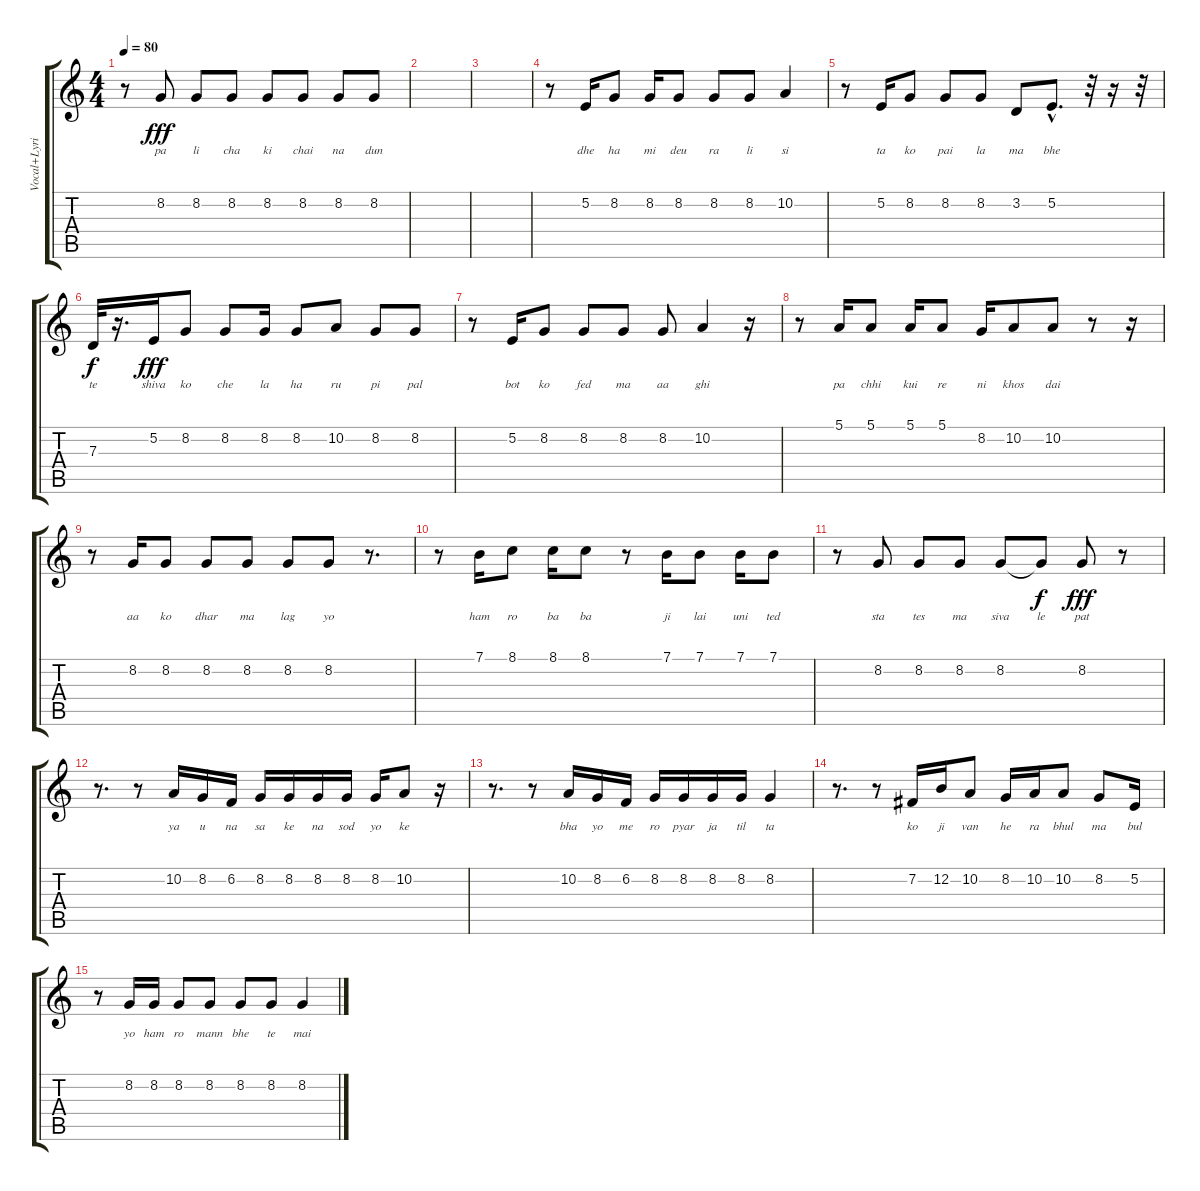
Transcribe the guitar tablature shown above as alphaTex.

\track ("Vocal+Lyrics" "Vocal+Lyri") {instrument acousticgrandpiano}
\staff {score tabs}
\tuning (E4 B3 G3 D3 A2 E2) {hide}
\ts (4 4)
\tempo 80
\clef g2
\ks c
r.8{dy fff} 8.2.8{lyrics (0 "pa") lyrics (1 "") lyrics (2 "") lyrics (3 "") lyrics (4 "")} 8.2.8{lyrics (0 "li") lyrics (1 "") lyrics (2 "") lyrics (3 "") lyrics (4 "")} 8.2.8{lyrics (0 "cha") lyrics (1 "") lyrics (2 "") lyrics (3 "") lyrics (4 "")} 8.2.8{lyrics (0 "ki") lyrics (1 "") lyrics (2 "") lyrics (3 "") lyrics (4 "")} 8.2.8{lyrics (0 "chai") lyrics (1 "") lyrics (2 "") lyrics (3 "") lyrics (4 "")} 8.2.8{lyrics (0 "na") lyrics (1 "") lyrics (2 "") lyrics (3 "") lyrics (4 "")} 8.2.8{lyrics (0 "dun") lyrics (1 "") lyrics (2 "") lyrics (3 "") lyrics (4 "")} |
|
|
r.8 5.2.16{lyrics (0 "dhe") lyrics (1 "") lyrics (2 "") lyrics (3 "") lyrics (4 "")} 8.2.8{lyrics (0 "ha") lyrics (1 "") lyrics (2 "") lyrics (3 "") lyrics (4 "")} 8.2.16{lyrics (0 "mi") lyrics (1 "") lyrics (2 "") lyrics (3 "") lyrics (4 "")} 8.2.8{lyrics (0 "deu") lyrics (1 "") lyrics (2 "") lyrics (3 "") lyrics (4 "")} 8.2.8{lyrics (0 "ra") lyrics (1 "") lyrics (2 "") lyrics (3 "") lyrics (4 "")} 8.2.8{lyrics (0 "li") lyrics (1 "") lyrics (2 "") lyrics (3 "") lyrics (4 "")} 10.2.4{lyrics (0 "si") lyrics (1 "") lyrics (2 "") lyrics (3 "") lyrics (4 "")} |
r.8 5.2.16{lyrics (0 "ta") lyrics (1 "") lyrics (2 "") lyrics (3 "") lyrics (4 "")} 8.2.8{lyrics (0 "ko") lyrics (1 "") lyrics (2 "") lyrics (3 "") lyrics (4 "")} 8.2.8{lyrics (0 "pai") lyrics (1 "") lyrics (2 "") lyrics (3 "") lyrics (4 "")} 8.2.8{lyrics (0 "la") lyrics (1 "") lyrics (2 "") lyrics (3 "") lyrics (4 "")} 3.2.8{lyrics (0 "ma") lyrics (1 "") lyrics (2 "") lyrics (3 "") lyrics (4 "")} 5.2{hac}.8{d lyrics (0 "bhe") lyrics (1 "") lyrics (2 "") lyrics (3 "") lyrics (4 "")} r.32 r.16 r.32 |
7.3.32{lyrics (0 "te") lyrics (1 "") lyrics (2 "") lyrics (3 "") lyrics (4 "") dy f} r.16{d} 5.2.16{lyrics (0 "shiva") lyrics (1 "") lyrics (2 "") lyrics (3 "") lyrics (4 "") dy fff} 8.2.8{lyrics (0 "ko") lyrics (1 "") lyrics (2 "") lyrics (3 "") lyrics (4 "")} 8.2.8{lyrics (0 "che") lyrics (1 "") lyrics (2 "") lyrics (3 "") lyrics (4 "")} 8.2.16{lyrics (0 "la") lyrics (1 "") lyrics (2 "") lyrics (3 "") lyrics (4 "")} 8.2.8{lyrics (0 "ha") lyrics (1 "") lyrics (2 "") lyrics (3 "") lyrics (4 "")} 10.2.8{lyrics (0 "ru") lyrics (1 "") lyrics (2 "") lyrics (3 "") lyrics (4 "")} 8.2.8{lyrics (0 "pi") lyrics (1 "") lyrics (2 "") lyrics (3 "") lyrics (4 "")} 8.2.8{lyrics (0 "pal") lyrics (1 "") lyrics (2 "") lyrics (3 "") lyrics (4 "")} |
r.8 5.2.16{lyrics (0 "bot") lyrics (1 "") lyrics (2 "") lyrics (3 "") lyrics (4 "")} 8.2.8{lyrics (0 "ko") lyrics (1 "") lyrics (2 "") lyrics (3 "") lyrics (4 "")} 8.2.8{lyrics (0 "fed") lyrics (1 "") lyrics (2 "") lyrics (3 "") lyrics (4 "")} 8.2.8{lyrics (0 "ma") lyrics (1 "") lyrics (2 "") lyrics (3 "") lyrics (4 "")} 8.2.8{lyrics (0 "aa") lyrics (1 "") lyrics (2 "") lyrics (3 "") lyrics (4 "")} 10.2.4{lyrics (0 "ghi") lyrics (1 "") lyrics (2 "") lyrics (3 "") lyrics (4 "")} r.16 |
r.8 5.1.16{lyrics (0 "pa") lyrics (1 "") lyrics (2 "") lyrics (3 "") lyrics (4 "")} 5.1.8{lyrics (0 "chhi") lyrics (1 "") lyrics (2 "") lyrics (3 "") lyrics (4 "")} 5.1.16{lyrics (0 "kui") lyrics (1 "") lyrics (2 "") lyrics (3 "") lyrics (4 "")} 5.1.8{lyrics (0 "re") lyrics (1 "") lyrics (2 "") lyrics (3 "") lyrics (4 "")} 8.2.16{lyrics (0 "ni") lyrics (1 "") lyrics (2 "") lyrics (3 "") lyrics (4 "")} 10.2.8{lyrics (0 "khos") lyrics (1 "") lyrics (2 "") lyrics (3 "") lyrics (4 "")} 10.2.8{lyrics (0 "dai") lyrics (1 "") lyrics (2 "") lyrics (3 "") lyrics (4 "")} r.8 r.16 |
r.8 8.2.16{lyrics (0 "aa") lyrics (1 "") lyrics (2 "") lyrics (3 "") lyrics (4 "")} 8.2.8{lyrics (0 "ko") lyrics (1 "") lyrics (2 "") lyrics (3 "") lyrics (4 "")} 8.2.8{lyrics (0 "dhar") lyrics (1 "") lyrics (2 "") lyrics (3 "") lyrics (4 "")} 8.2.8{lyrics (0 "ma") lyrics (1 "") lyrics (2 "") lyrics (3 "") lyrics (4 "")} 8.2.8{lyrics (0 "lag") lyrics (1 "") lyrics (2 "") lyrics (3 "") lyrics (4 "")} 8.2.8{lyrics (0 "yo") lyrics (1 "") lyrics (2 "") lyrics (3 "") lyrics (4 "")} r.8{d} |
r.8 7.1.16{lyrics (0 "ham") lyrics (1 "") lyrics (2 "") lyrics (3 "") lyrics (4 "")} 8.1.8{lyrics (0 "ro") lyrics (1 "") lyrics (2 "") lyrics (3 "") lyrics (4 "")} 8.1.16{lyrics (0 "ba") lyrics (1 "") lyrics (2 "") lyrics (3 "") lyrics (4 "")} 8.1.8{lyrics (0 "ba") lyrics (1 "") lyrics (2 "") lyrics (3 "") lyrics (4 "")} r.8 7.1.16{lyrics (0 "ji") lyrics (1 "") lyrics (2 "") lyrics (3 "") lyrics (4 "")} 7.1.8{lyrics (0 "lai") lyrics (1 "") lyrics (2 "") lyrics (3 "") lyrics (4 "")} 7.1.16{lyrics (0 "uni") lyrics (1 "") lyrics (2 "") lyrics (3 "") lyrics (4 "")} 7.1.8{lyrics (0 "ted") lyrics (1 "") lyrics (2 "") lyrics (3 "") lyrics (4 "")} |
r.8 8.2.8{lyrics (0 "sta") lyrics (1 "") lyrics (2 "") lyrics (3 "") lyrics (4 "")} 8.2.8{lyrics (0 "tes") lyrics (1 "") lyrics (2 "") lyrics (3 "") lyrics (4 "")} 8.2.8{lyrics (0 "ma") lyrics (1 "") lyrics (2 "") lyrics (3 "") lyrics (4 "")} 8.2.8{lyrics (0 "siva") lyrics (1 "") lyrics (2 "") lyrics (3 "") lyrics (4 "")} 8.2{t}.8{lyrics (0 "le") lyrics (1 "") lyrics (2 "") lyrics (3 "") lyrics (4 "") dy f} 8.2.8{lyrics (0 "pat") lyrics (1 "") lyrics (2 "") lyrics (3 "") lyrics (4 "") dy fff} r.8 |
r.8{d} r.8 10.2.16{lyrics (0 "ya") lyrics (1 "") lyrics (2 "") lyrics (3 "") lyrics (4 "")} 8.2.16{lyrics (0 "u") lyrics (1 "") lyrics (2 "") lyrics (3 "") lyrics (4 "")} 6.2.16{lyrics (0 "na") lyrics (1 "") lyrics (2 "") lyrics (3 "") lyrics (4 "")} 8.2.16{lyrics (0 "sa") lyrics (1 "") lyrics (2 "") lyrics (3 "") lyrics (4 "")} 8.2.16{lyrics (0 "ke") lyrics (1 "") lyrics (2 "") lyrics (3 "") lyrics (4 "")} 8.2.16{lyrics (0 "na") lyrics (1 "") lyrics (2 "") lyrics (3 "") lyrics (4 "")} 8.2.16{lyrics (0 "sod") lyrics (1 "") lyrics (2 "") lyrics (3 "") lyrics (4 "")} 8.2.16{lyrics (0 "yo") lyrics (1 "") lyrics (2 "") lyrics (3 "") lyrics (4 "")} 10.2.8{lyrics (0 "ke") lyrics (1 "") lyrics (2 "") lyrics (3 "") lyrics (4 "")} r.16 |
r.8{d} r.8 10.2.16{lyrics (0 "bha") lyrics (1 "") lyrics (2 "") lyrics (3 "") lyrics (4 "")} 8.2.16{lyrics (0 "yo") lyrics (1 "") lyrics (2 "") lyrics (3 "") lyrics (4 "")} 6.2.16{lyrics (0 "me") lyrics (1 "") lyrics (2 "") lyrics (3 "") lyrics (4 "")} 8.2.16{lyrics (0 "ro") lyrics (1 "") lyrics (2 "") lyrics (3 "") lyrics (4 "")} 8.2.16{lyrics (0 "pyar") lyrics (1 "") lyrics (2 "") lyrics (3 "") lyrics (4 "")} 8.2.16{lyrics (0 "ja") lyrics (1 "") lyrics (2 "") lyrics (3 "") lyrics (4 "")} 8.2.16{lyrics (0 "til") lyrics (1 "") lyrics (2 "") lyrics (3 "") lyrics (4 "")} 8.2.4{lyrics (0 "ta") lyrics (1 "") lyrics (2 "") lyrics (3 "") lyrics (4 "")} |
r.8{d} r.8 7.2.16{lyrics (0 "ko") lyrics (1 "") lyrics (2 "") lyrics (3 "") lyrics (4 "")} 12.2.16{lyrics (0 "ji") lyrics (1 "") lyrics (2 "") lyrics (3 "") lyrics (4 "")} 10.2.8{lyrics (0 "van") lyrics (1 "") lyrics (2 "") lyrics (3 "") lyrics (4 "")} 8.2.16{lyrics (0 "he") lyrics (1 "") lyrics (2 "") lyrics (3 "") lyrics (4 "")} 10.2.16{lyrics (0 "ra") lyrics (1 "") lyrics (2 "") lyrics (3 "") lyrics (4 "")} 10.2.8{lyrics (0 "bhul") lyrics (1 "") lyrics (2 "") lyrics (3 "") lyrics (4 "")} 8.2.8{lyrics (0 "ma") lyrics (1 "") lyrics (2 "") lyrics (3 "") lyrics (4 "")} 5.2.16{lyrics (0 "bul") lyrics (1 "") lyrics (2 "") lyrics (3 "") lyrics (4 "")} |
r.8 8.2.16{lyrics (0 "yo") lyrics (1 "") lyrics (2 "") lyrics (3 "") lyrics (4 "")} 8.2.16{lyrics (0 "ham") lyrics (1 "") lyrics (2 "") lyrics (3 "") lyrics (4 "")} 8.2.8{lyrics (0 "ro") lyrics (1 "") lyrics (2 "") lyrics (3 "") lyrics (4 "")} 8.2.8{lyrics (0 "mann") lyrics (1 "") lyrics (2 "") lyrics (3 "") lyrics (4 "")} 8.2.8{lyrics (0 "bhe") lyrics (1 "") lyrics (2 "") lyrics (3 "") lyrics (4 "")} 8.2.8{lyrics (0 "te") lyrics (1 "") lyrics (2 "") lyrics (3 "") lyrics (4 "")} 8.2.4{lyrics (0 "mai") lyrics (1 "") lyrics (2 "") lyrics (3 "") lyrics (4 "")}
